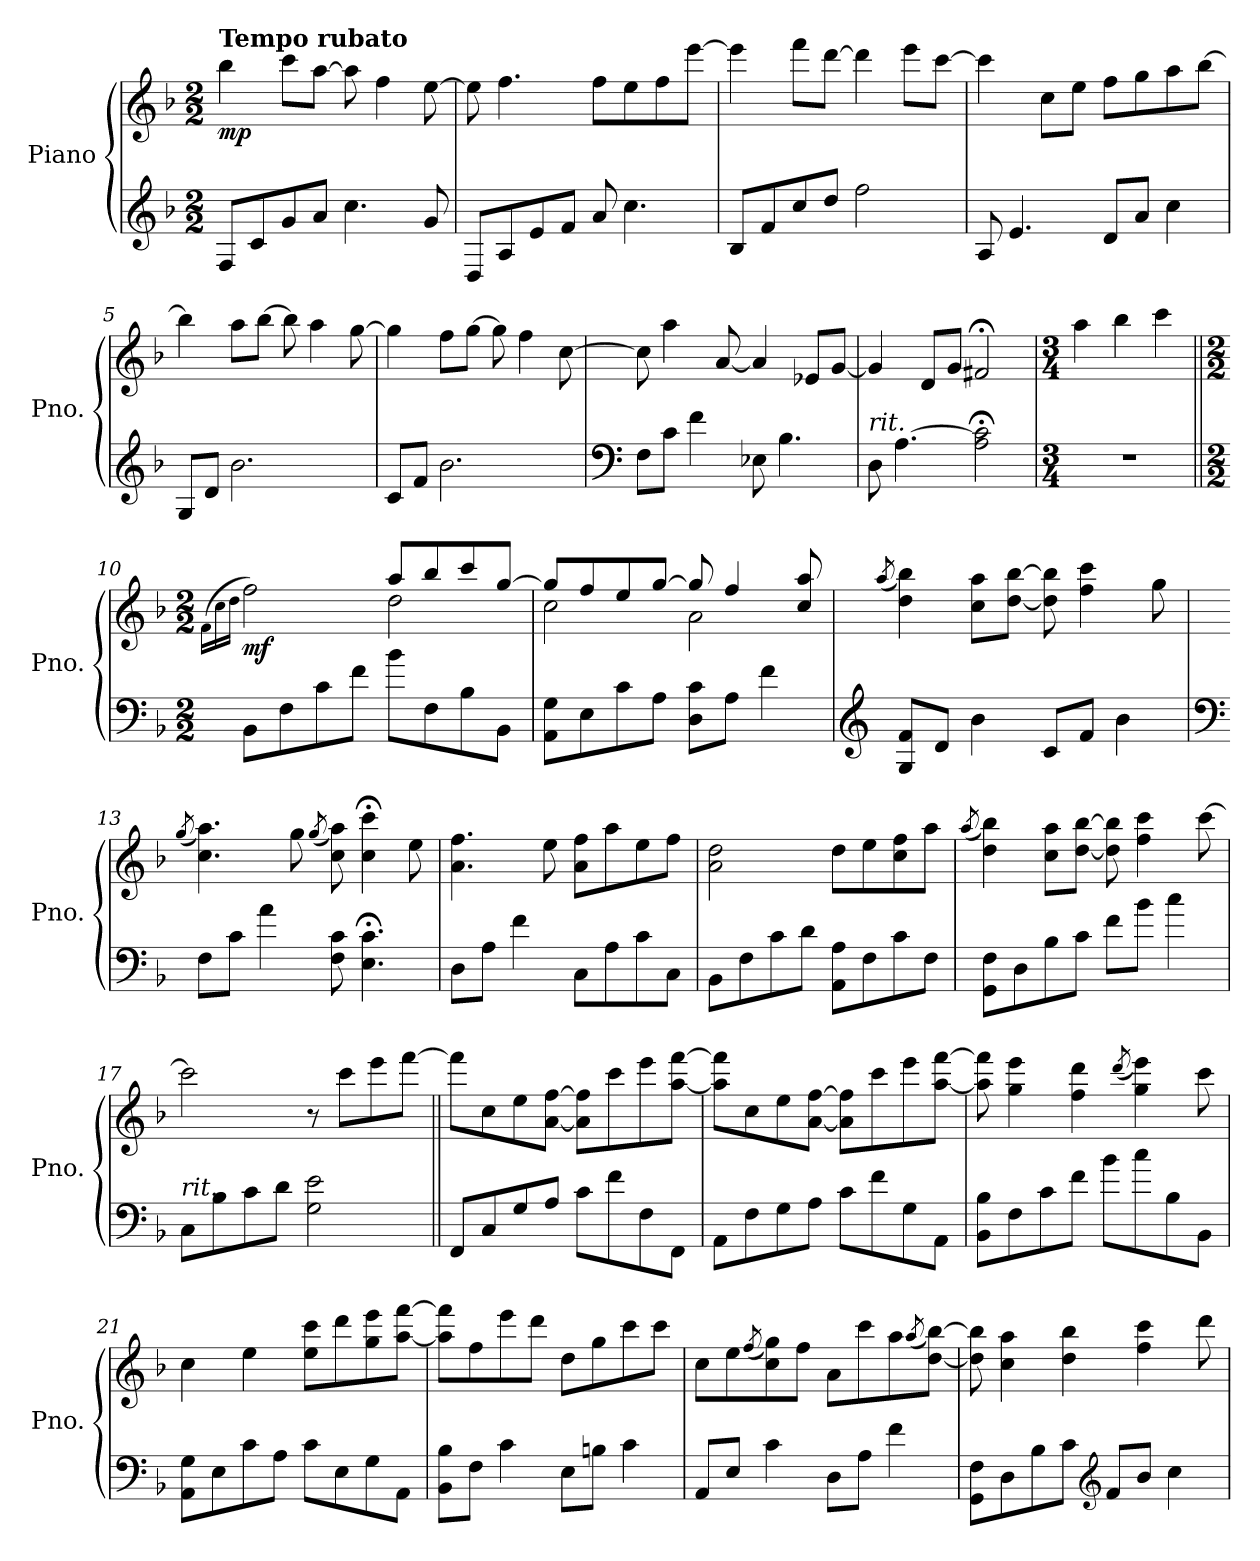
**kern	**kern	**dynam
*part1	*part1	*part1
*staff2	*staff1	*staff1/2
*I"Piano	*	*
*I'Pno.	*	*
*clefG2	*clefG2	*
*k[b-]	*k[b-]	*
*M2/2	*M2/2	*
=1	=1	=1
!	!LO:TX:a:B:t=Tempo rubato	!
!	!	!LO:DY:b
8F/L	4bb-\	mp
8c/	.	.
8g/	8ccc\L	.
8a/J	[8aa\J	.
4.cc\	8aa\]	.
.	4ff\	.
8g/	[8ee\	.
=2	=2	=2
8D/L	8ee\]	.
8A/	4.ff\	.
8e/	.	.
8f/J	.	.
8a/	8ff\L	.
4.cc\	8ee\	.
.	8ff\	.
.	[8eee\J	.
=3	=3	=3
8B-/L	4eee\]	.
8f/	.	.
8cc/	8fff\L	.
8dd/J	[8ddd\J	.
2ff\	4ddd\]	.
.	8eee\L	.
.	[8ccc\J	.
=4	=4	=4
8A/	4ccc\]	.
4.e/	.	.
.	8cc\L	.
.	8ee\J	.
8d/L	8ff\L	.
8a/J	8gg\	.
4cc\	8aa\	.
.	[8bb-\J	.
!!LO:LB:g=z
=5	=5	=5
8G/L	4bb-\]	.
8d/J	.	.
2.b-\	8aa\L	.
.	[8bb-\J	.
.	8bb-\]	.
.	4aa\	.
.	[8gg\	.
=6	=6	=6
8c/L	4gg\]	.
8f/J	.	.
2.b-\	8ff\L	.
.	[8gg\J	.
.	8gg\]	.
.	4ff\	.
.	[8cc\	.
=7	=7	=7
*clefF4	*	*
8F\L	8cc\]	.
8c\J	4aa\	.
4f\	.	.
.	[8a/	.
8E-X\	4a/]	.
4.B-\	.	.
.	8e-X/L	.
.	[8g/J	.
=8	=8	=8
!LO:TX:a:i:t=rit.	!	!
8D\	4g/]	.
[4.A\	.	.
.	8d/L	.
.	8g/J	.
2A\];< 2c\;<	2f#X;</	.
!!LO:LB:g=z
=9	=9	=9
*M3/4	*M3/4	*
2.r	4aa\	.
.	4bb-\	.
.	4ccc\	.
=10||	=10||	=10||
*M2/2	*M2/2	*
.	(16qf\LL	.
.	16qcc\	.
.	16qdd\JJ	.
*	*^	*
!	!	!	!LO:DY:b
8BB-\L	2ff\)	2ryy	mf
8F\	.	.	.
8c\	.	.	.
8f\J	.	.	.
8b-\L	8aa/L	2dd\	.
8F\	8bb-/	.	.
8B-\	8ccc/	.	.
8BB-\J	[8gg/J	.	.
=11	=11	=11	=11
8AA\ 8G\L	8gg/L]	2cc\	.
8E\	8ff/	.	.
8c\	8ee/	.	.
8A\J	[8gg/J	.	.
8D\ 8c\L	8gg/]	2a\	.
8A\J	4ff/	.	.
4f\	.	.	.
.	8cc/ 8aa/	.	.
*	*v	*v	*
=12	=12	=12
*clefG2	*	*
.	(8qaa/	.
8G/ 8f/L	4dd\ 4bb-\)	.
8d/J	.	.
4b-\	8cc\ 8aa\L	.
.	[8dd\ [8bb-\J	.
8c/L	8dd\] 8bb-\]	.
8f/J	4ff\ 4ccc\	.
4b-\	.	.
.	8gg\	.
!!LO:LB:g=z
=13	=13	=13
*clefF4	*	*
.	(8qgg/	.
8F\L	4.cc\ 4.aa\)	.
8c\J	.	.
4a\	.	.
.	8gg\	.
.	(8qgg/	.
8F\ 8c\	8cc\ 8aa\)	.
4.E\;< 4.c\;<	4cc\;< 4ccc\;<	.
.	8ee\	.
=14	=14	=14
8D\L	4.a\ 4.ff\	.
8A\J	.	.
4f\	.	.
.	8ee\	.
8C\L	8a\ 8ff\L	.
8A\	8aa\	.
8c\	8ee\	.
8C\J	8ff\J	.
=15	=15	=15
8BB-\L	2a\ 2dd\	.
8F\	.	.
8c\	.	.
8d\J	.	.
8AA\ 8A\L	8dd\L	.
8F\	8ee\	.
8c\	8cc\ 8ff\	.
8F\J	8aa\J	.
=16	=16	=16
.	(8qaa/	.
8GG\ 8F\L	4dd\ 4bb-\)	.
8D\	.	.
8B-\	8cc\ 8aa\L	.
8c\J	[8dd\ [8bb-\J	.
8f\L	8dd\] 8bb-\]	.
8b-\J	4ff\ 4ccc\	.
4cc\	.	.
.	[8ccc\	.
!!LO:LB:g=z
=17	=17	=17
!LO:TX:a:i:t=rit.	!	!
8C\L	2ccc\]	.
8B-\	.	.
8c\	.	.
8d\J	.	.
2G\ 2e\	8r	.
.	8ccc\L	.
.	8eee\	.
.	[8fff\J	.
=18||	=18||	=18||
8FF/L	8fff\L]	.
8C/	8cc\	.
8G/	8ee\	.
8A/J	[8a\ [8ff\J	.
8c\L	8a\] 8ff\]L	.
8f\	8ccc\	.
8F\	8eee\	.
8FF\J	[8aa\ [8fff\J	.
=19	=19	=19
8AA\L	8aa\] 8fff\]L	.
8F\	8cc\	.
8G\	8ee\	.
8A\J	[8a\ [8ff\J	.
8c\L	8a\] 8ff\]L	.
8f\	8ccc\	.
8G\	8eee\	.
8AA\J	[8aa\ [8fff\J	.
=20	=20	=20
8BB-\ 8B-\L	8aa\] 8fff\]	.
8F\	4gg\ 4eee\	.
8c\	.	.
8f\J	4ff\ 4ddd\	.
8b-\L	.	.
.	(8qddd/	.
8cc\	4gg\ 4eee\)	.
8B-\	.	.
8BB-\J	8ccc\	.
!!LO:PB:g=z
=21	=21	=21
8AA\ 8G\L	4cc\	.
8E\	.	.
8c\	4ee\	.
8A\J	.	.
8c\L	8ee\ 8ccc\L	.
8E\	8ddd\	.
8G\	8gg\ 8eee\	.
8AA\J	[8aa\ [8fff\J	.
=22	=22	=22
8BB-\ 8B-\L	8aa\] 8fff\]L	.
8F\J	8ff\	.
4c\	8eee\	.
.	8ddd\J	.
8E\L	8dd\L	.
8Bn\J	8gg\	.
4c\	8ccc\	.
.	8ccc\J	.
=23	=23	=23
8AA/L	8cc\L	.
8E/J	8ee\	.
.	(8qff/	.
4c\	8cc\ 8gg\)	.
.	8ff\J	.
8D\L	8a\L	.
8A\J	8ccc\	.
4f\	8aa\	.
.	(8qaa/	.
.	[8dd\ [8bb-\J)	.
=24	=24	=24
8GG\ 8F\L	8dd\] 8bb-\]	.
8D\	4cc\ 4aa\	.
8B-\	.	.
8c\J	4dd\ 4bb-\	.
*clefG2	*	*
8f/L	.	.
8b-/J	4ff\ 4ccc\	.
4cc\	.	.
.	8ddd\	.
=	=	=
*-	*-	*-
